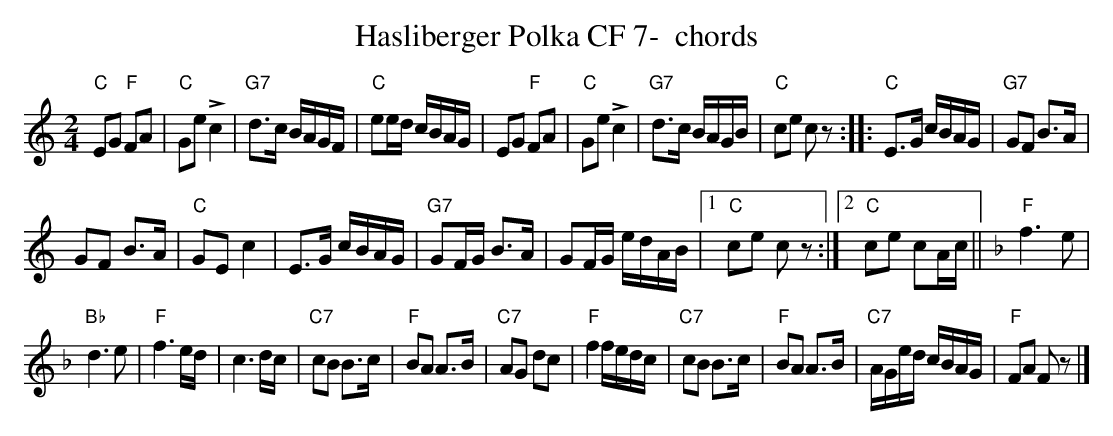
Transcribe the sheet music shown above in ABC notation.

X:1
T:Hasliberger Polka CF 7-  chords
M:2/4
L:1/16
K:Cmaj%%MIDI gchordon
"C"E2G2 "F"F2A2 | "C"G2e2 !>!c4 | "G7"d3c BAGF | "C"e2ed cBAG | E2G2 "F"F2A2 | "C"G2e2 !>!c4 | "G7"d3c BAGB | "C"c2e2 c2z2 :: "C"E3G cBAG | "G7"G2F2 B3A |
G2F2 B3A | "C"G2E2 c4 | E3G cBAG | "G7"G2FG B3A | G2FG edAB |1 "C"c2e2 c2z2 :|2 "C"c2e2 c2Ac || [K:Fmaj] [L:1/8] "F"f3e |
"Bb"d3e | "F"f3e/2d/2 | c3d/2c/2 | "C7"cB B>c | "F"BA A>B | "C7"AG dc | "F"f2 f/2e/2d/2c/2 | "C7"cB B>c | "F"BA A>B | "C7"A/2G/2e/2d/2 c/2B/2A/2G/2 | "F"FA Fz |]
